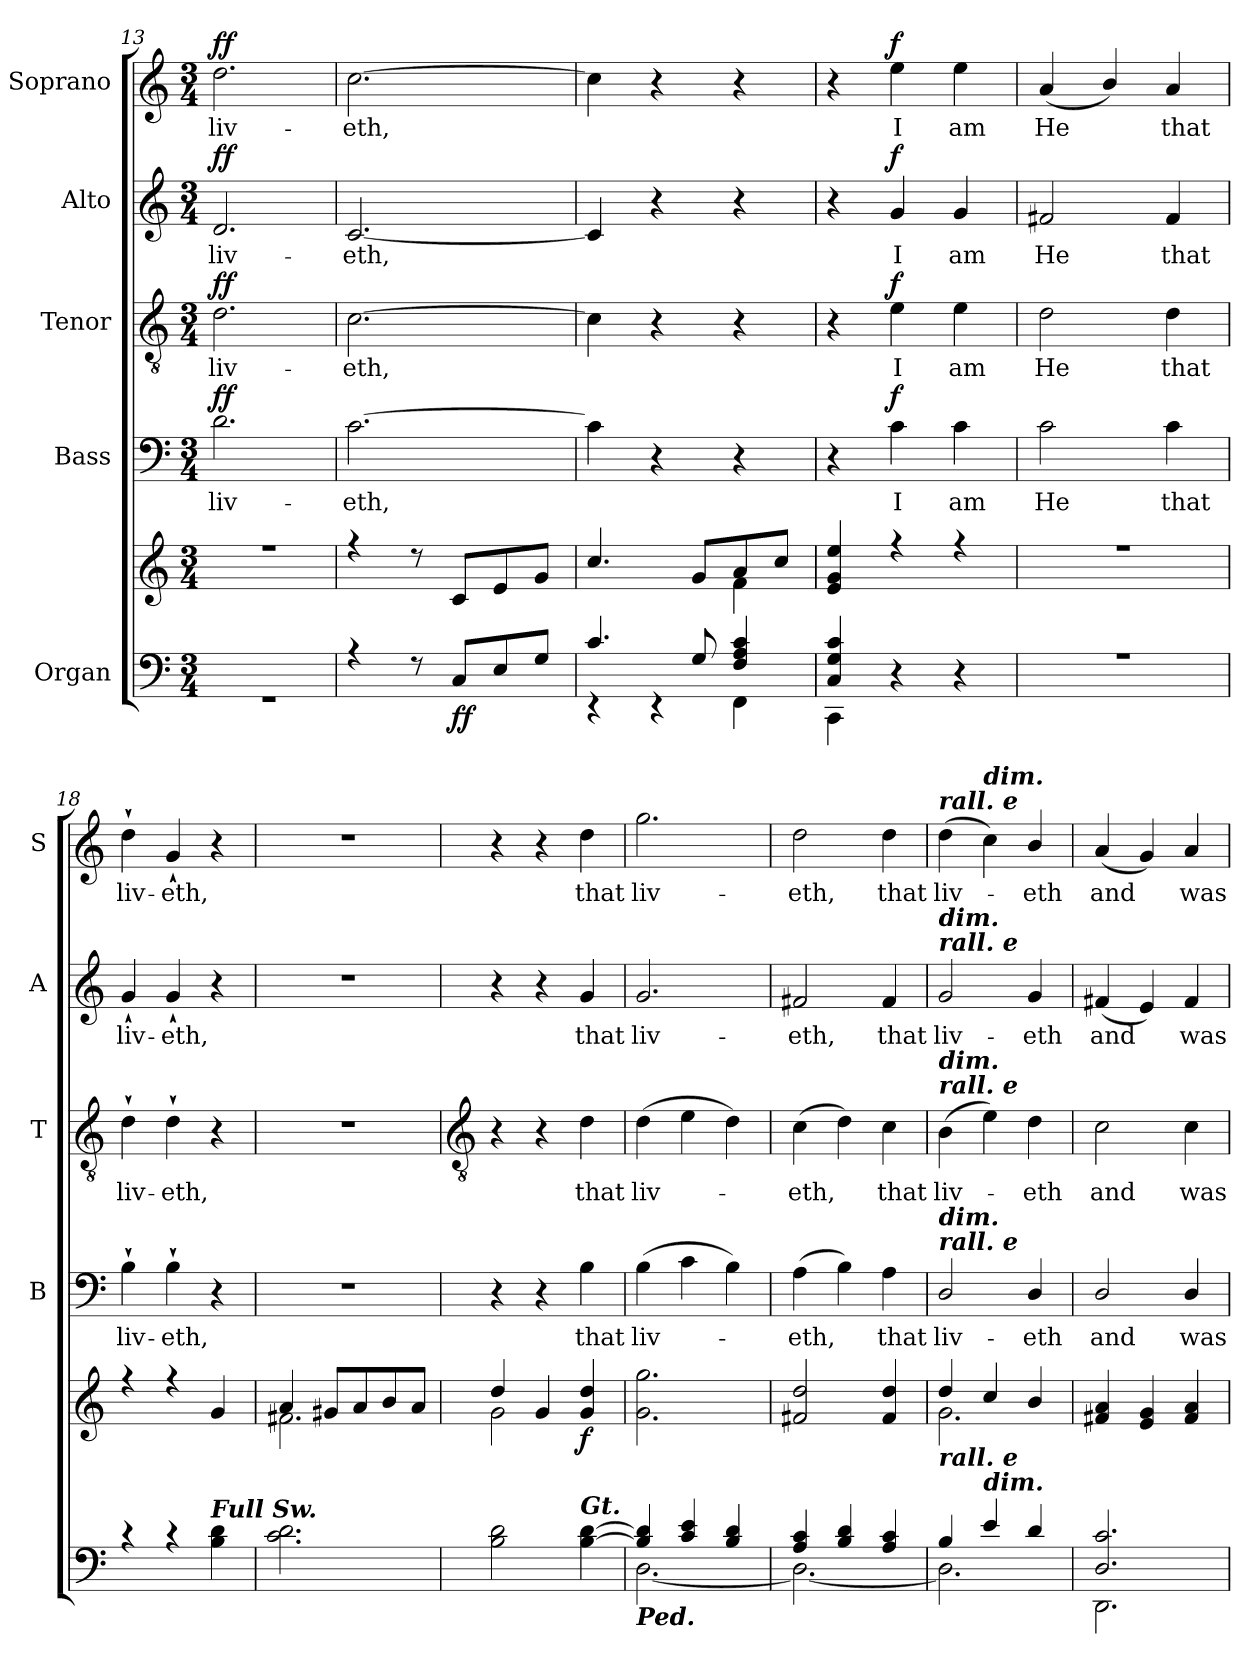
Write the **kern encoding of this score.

**kern	**kern	**dynam	**kern	**text	**dynam	**kern	**text	**dynam	**kern	**text	**dynam	**kern	**text	**dynam
*part5	*part5	*part5	*part4	*part4	*part4	*part3	*part3	*part3	*part2	*part2	*part2	*part1	*part1	*part1
*staff6	*staff5	*staff5/6	*staff4	*staff4	*staff4	*staff3	*staff3	*staff3	*staff2	*staff2	*staff2	*staff1	*staff1	*staff1
*I"Organ	*	*	*I"Bass	*	*	*I"Tenor	*	*	*I"Alto	*	*	*I"Soprano	*	*
*	*	*	*I'B	*	*	*I'T	*	*	*I'A	*	*	*I'S	*	*
*clefF4	*clefG2	*	*clefF4	*	*	*clefGv2	*	*	*clefG2	*	*	*clefG2	*	*
*k[]	*k[]	*	*k[]	*	*	*k[]	*	*	*k[]	*	*	*k[]	*	*
*C:	*C:	*	*C:	*	*	*C:	*	*	*C:	*	*	*C:	*	*
*M3/4	*M3/4	*	*M3/4	*	*	*M3/4	*	*	*M3/4	*	*	*M3/4	*	*
=13	=13	=13	=13	=13	=13	=13	=13	=13	=13	=13	=13	=13	=13	=13
*^	*	*	*	*	*	*	*	*	*	*	*	*	*	*
!	!LO:N:vis=1	!LO:N:vis=1	!	!	!LO:LY:b	!LO:DY:b	!	!LO:LY:b	!LO:DY:b	!	!LO:LY:b	!LO:DY:b	!	!LO:LY:b	!LO:DY:b
*	*	*^	*	*	*	*	*	*	*	*	*	*	*	*	*
2.ryy	2.r	2.r	2.ryy	.	2.d	liv-	ff	2.d	liv-	ff	2.d	liv-	ff	2.dd	liv-	ff
=14	=14	=14	=14	=14	=14	=14	=14	=14	=14	=14	=14	=14	=14	=14	=14	=14
!	!	!	!	!	!	!LO:LY:b	!	!	!LO:LY:b	!	!	!LO:LY:b	!	!	!LO:LY:b	!
4r	2.ryy	4r	2.ryy	.	[2.c	-eth,	.	[2.c	-eth,	.	[2.c	-eth,	.	[2.cc	-eth,	.
8r	.	8r	.	.	.	.	.	.	.	.	.	.	.	.	.	.
!	!	!	!	!LO:DY:b=2	!	!	!	!	!	!	!	!	!	!	!	!
!	!	!	!	!LO:DY:n=1:b	!	!	!	!	!	!	!	!	!	!	!	!
8C/L	.	8c/L	.	f f	.	.	.	.	.	.	.	.	.	.	.	.
8E/	.	8e/	.	.	.	.	.	.	.	.	.	.	.	.	.	.
8G/J	.	8g/J	.	.	.	.	.	.	.	.	.	.	.	.	.	.
=15	=15	=15	=15	=15	=15	=15	=15	=15	=15	=15	=15	=15	=15	=15	=15	=15
4.c/	4r	4.cc/	2ryy	.	4c]	.	.	4c]	.	.	4c]	.	.	4cc]	.	.
.	4r	.	.	.	4r	.	.	4r	.	.	4r	.	.	4r	.	.
8G/	.	8g/L	.	.	.	.	.	.	.	.	.	.	.	.	.	.
4F/ 4A/ 4c/	4FF\	8a/	4f\	.	4r	.	.	4r	.	.	4r	.	.	4r	.	.
.	.	8cc/J	.	.	.	.	.	.	.	.	.	.	.	.	.	.
=16	=16	=16	=16	=16	=16	=16	=16	=16	=16	=16	=16	=16	=16	=16	=16	=16
4C/ 4G/ 4c/	4CC\	4e/ 4g/ 4ee/	2.ryy	.	4r	.	.	4r	.	.	4r	.	.	4r	.	.
!	!	!	!	!	!	!LO:LY:b	!LO:DY:b	!	!LO:LY:b	!LO:DY:b	!	!LO:LY:b	!LO:DY:b	!	!LO:LY:b	!LO:DY:b
4r	2ryy	4r	.	.	4c	I	f	4e	I	f	4g	I	f	4ee	I	f
!	!	!	!	!	!	!LO:LY:b	!	!	!LO:LY:b	!	!	!LO:LY:b	!	!	!LO:LY:b	!
4r	.	4r	.	.	4c	am	.	4e	am	.	4g	am	.	4ee	am	.
=17	=17	=17	=17	=17	=17	=17	=17	=17	=17	=17	=17	=17	=17	=17	=17	=17
!LO:N:vis=1	!	!LO:N:vis=1	!	!	!	!LO:LY:b	!	!	!LO:LY:b	!	!	!LO:LY:b	!	!	!LO:LY:b	!
2.r	2.ryy	2.r	2.ryy	.	2c	He	.	2d	He	.	2f#X	He	.	(<4a	He	.
.	.	.	.	.	.	.	.	.	.	.	.	.	.	4b/)	.	.
!	!	!	!	!	!	!LO:LY:b	!	!	!LO:LY:b	!	!	!LO:LY:b	!	!	!LO:LY:b	!
.	.	.	.	.	4c	that	.	4d	that	.	4f#	that	.	4a	that	.
=18	=18	=18	=18	=18	=18	=18	=18	=18	=18	=18	=18	=18	=18	=18	=18	=18
!	!	!	!	!	!	!LO:LY:b	!	!	!LO:LY:b	!	!	!LO:LY:b	!	!	!LO:LY:b	!
4r	2.ryy	4r	2.ryy	.	4B`	liv-	.	4d`	liv-	.	4g`	liv-	.	4dd`	liv-	.
!	!	!	!	!	!	!LO:LY:b	!	!	!LO:LY:b	!	!	!LO:LY:b	!	!	!LO:LY:b	!
4r	.	4r	.	.	4B`	-eth,	.	4d`	-eth,	.	4g`	-eth,	.	4g`	-eth,	.
!LO:TX:a:Bi:t=Full Sw.	!	!	!	!	!	!	!	!	!	!	!	!	!	!	!	!
4B\ 4d\	.	4g/	.	.	4r	.	.	4r	.	.	4r	.	.	4r	.	.
=19	=19	=19	=19	=19	=19	=19	=19	=19	=19	=19	=19	=19	=19	=19	=19	=19
!	!	!	!	!	!LO:N:vis=1	!	!	!LO:N:vis=1	!	!	!LO:N:vis=1	!	!	!LO:N:vis=1	!	!
2.c\ 2.d\	2.ryy	4a/	2.f#X\	.	2.r	.	.	2.r	.	.	2.r	.	.	2.r	.	.
.	.	8g#X/L	.	.	.	.	.	.	.	.	.	.	.	.	.	.
.	.	8a/	.	.	.	.	.	.	.	.	.	.	.	.	.	.
.	.	8b/	.	.	.	.	.	.	.	.	.	.	.	.	.	.
.	.	8a/J	.	.	.	.	.	.	.	.	.	.	.	.	.	.
!!LO:LB:g=z
=20	=20	=20	=20	=20	=20	=20	=20	=20	=20	=20	=20	=20	=20	=20	=20	=20
*	*	*	*	*	*	*	*	*clefGv2	*	*	*	*	*	*	*	*
2B\ 2d\	2.ryy	4dd/	2g\	.	4r	.	.	4r	.	.	4r	.	.	4r	.	.
.	.	4g/	.	.	4r	.	.	4r	.	.	4r	.	.	4r	.	.
!LO:TX:a:Bi:t=Gt.	!	!	!	!	!	!	!	!	!	!	!	!	!	!	!	!
!	!	!	!	!LO:DY:b	!	!LO:LY:b	!	!	!LO:LY:b	!	!	!LO:LY:b	!	!	!LO:LY:b	!
[4B\ [4d\	.	4g/ 4dd/	4ryy	f	4B	that	.	4d	that	.	4g	that	.	4dd	that	.
=21	=21	=21	=21	=21	=21	=21	=21	=21	=21	=21	=21	=21	=21	=21	=21	=21
!LO:TX:b:Bi:t=Ped.	!	!	!	!	!	!	!	!	!	!	!	!	!	!	!	!
!	!	!	!	!	!	!LO:LY:b	!	!	!LO:LY:b	!	!	!LO:LY:b	!	!	!LO:LY:b	!
4B/] 4d/]	[2.D\	2.g\ 2.gg\	2.ryy	.	(>4B	liv-	.	(>4d	liv-	.	2.g	liv-	.	2.gg	liv-	.
4c/ 4e/	.	.	.	.	4c	.	.	4e	.	.	.	.	.	.	.	.
4B/ 4d/	.	.	.	.	4B)	.	.	4d)	.	.	.	.	.	.	.	.
=22	=22	=22	=22	=22	=22	=22	=22	=22	=22	=22	=22	=22	=22	=22	=22	=22
!	!	!	!	!	!	!LO:LY:b	!	!	!LO:LY:b	!	!	!LO:LY:b	!	!	!LO:LY:b	!
4A/ 4c/	2.D\_	2f#X/ 2dd/	2.ryy	.	(>4A	eth,	.	(>4c	eth,	.	2f#X	-eth,	.	2dd	-eth,	.
4B/ 4d/	.	.	.	.	4B)	.	.	4d)	.	.	.	.	.	.	.	.
!	!	!	!	!	!	!LO:LY:b	!	!	!LO:LY:b	!	!	!LO:LY:b	!	!	!LO:LY:b	!
4A/ 4c/	.	4f#/ 4dd/	.	.	4A	that	.	4c	that	.	4f#	that	.	4dd	that	.
=23	=23	=23	=23	=23	=23	=23	=23	=23	=23	=23	=23	=23	=23	=23	=23	=23
!	!	!	!	!	!	!	!	!	!	!	!	!	!	!LO:TX:a:Bi:t=rall. e	!	!
!	!	!	!	!	!	!	!	!	!	!	!LO:TX:a:Bi:t=rall. e	!	!	!	!	!
!	!	!	!	!	!	!	!	!	!	!	!LO:TX:a:Bi:t=dim.	!	!	!	!	!
!	!	!	!	!	!	!	!	!LO:TX:a:Bi:t=rall. e	!	!	!	!	!	!	!	!
!	!	!	!	!	!	!	!	!LO:TX:a:Bi:t=dim.	!	!	!	!	!	!	!	!
!	!	!	!	!	!LO:TX:a:Bi:t=rall. e	!	!	!	!	!	!	!	!	!	!	!
!	!	!	!	!	!LO:TX:a:Bi:t=dim.	!	!	!	!	!	!	!	!	!	!	!
!	!	!LO:TX:b:Bi:t=rall. e	!	!	!	!	!	!	!	!	!	!	!	!	!	!
!	!	!	!	!	!	!LO:LY:b	!	!	!LO:LY:b	!	!	!LO:LY:b	!	!	!LO:LY:b	!
4B/	2.D\]	4dd/	2.g\	.	2D/	liv-	.	(>4B	liv-	.	2g	liv-	.	(>4dd	liv-	.
!	!	!	!	!	!	!	!	!	!	!	!	!	!	!LO:TX:a:Bi:t=dim.	!	!
!	!	!LO:TX:b:Bi:t=dim.	!	!	!	!	!	!	!	!	!	!	!	!	!	!
4e/	.	4cc/	.	.	.	.	.	4e)	.	.	.	.	.	4cc)	.	.
!	!	!	!	!	!	!LO:LY:b	!	!	!LO:LY:b	!	!	!LO:LY:b	!	!	!LO:LY:b	!
4d/	.	4b/	.	.	4D/	-eth	.	4d	eth	.	4g	-eth	.	4b/	eth	.
=24	=24	=24	=24	=24	=24	=24	=24	=24	=24	=24	=24	=24	=24	=24	=24	=24
!	!	!	!	!	!	!LO:LY:b	!	!	!LO:LY:b	!	!	!LO:LY:b	!	!	!LO:LY:b	!
2.D/ 2.c/	2.DD\	4f#X/ 4a/	2.ryy	.	2D/	and	.	2c	and	.	(<4f#X	and	.	(<4a	and	.
.	.	4e/ 4g/	.	.	.	.	.	.	.	.	4e)	.	.	4g)	.	.
!	!	!	!	!	!	!LO:LY:b	!	!	!LO:LY:b	!	!	!LO:LY:b	!	!	!LO:LY:b	!
.	.	4f#/ 4a/	.	.	4D/	was	.	4c	was	.	4f#	was	.	4a	was	.
*v	*v	*	*	*	*	*	*	*	*	*	*	*	*	*	*	*
*	*v	*v	*	*	*	*	*	*	*	*	*	*	*	*	*
=	=	=	=	=	=	=	=	=	=	=	=	=	=	=
*-	*-	*-	*-	*-	*-	*-	*-	*-	*-	*-	*-	*-	*-	*-
